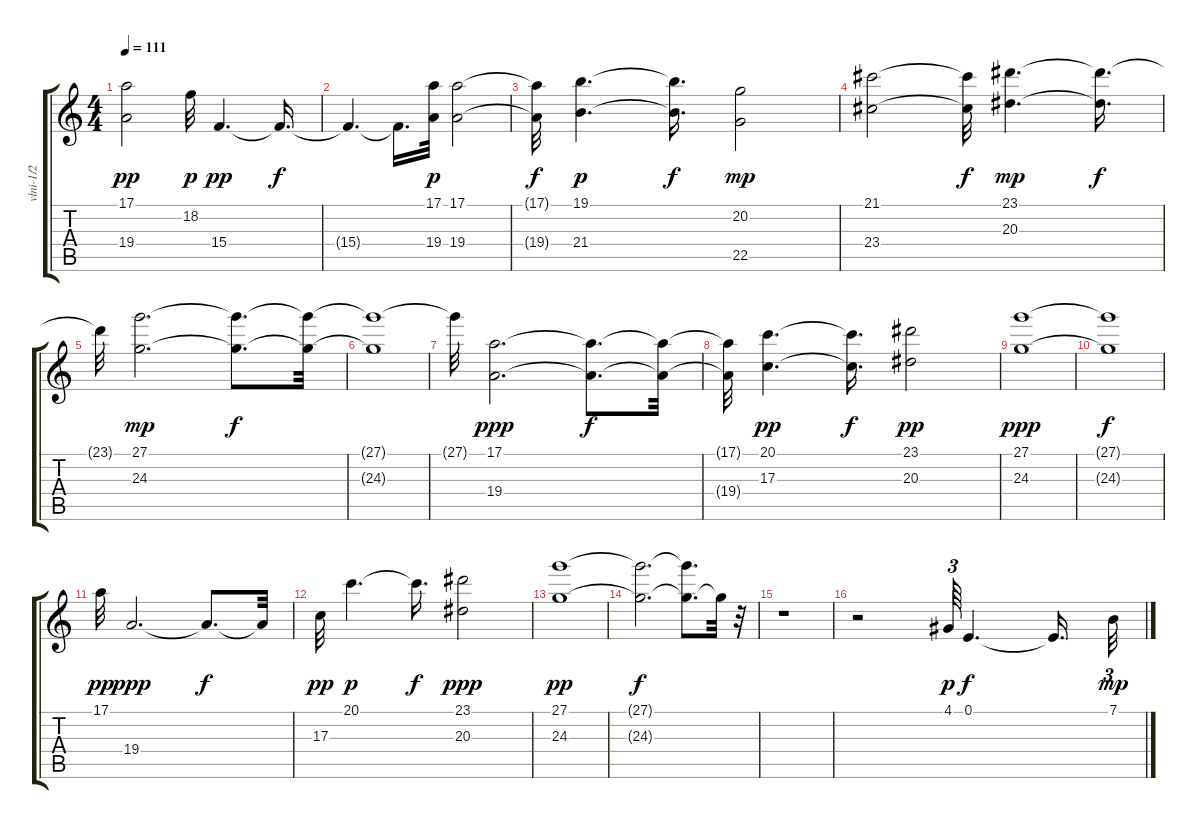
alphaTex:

\track ("vlni-1/2" "vlni-1/2") {instrument stringensemble2}
\staff {score tabs}
\tuning (E4 B3 G3 D3 A2 E2) {hide}
\ts (4 4)
\tempo 111
\clef g2
\ks c
(17.1 19.4).2{dy pp} 18.2.32{dy p} 15.4.4{d dy pp} 15.4{t}.16{d dy f} |
15.4{t}.4{d} 15.4{t}.16{d} (17.1 19.4).32{dy p} (17.1 19.4).2 |
(17.1{t} 19.4{t}).32{dy f} (19.1 21.4).4{d dy p} (19.1{t} 21.4{t}).16{d dy f} (20.2 22.5).2{dy mp} |
(21.1 23.4).2 (21.1{t} 23.4{t}).32{dy f} (23.1 20.3).4{d dy mp} (23.1{t} 20.3{t}).16{d dy f} |
23.1{t}.32 (27.1 24.3).2{d dy mp} (27.1{t} 24.3{t}).8{d dy f} (27.1{t} 24.3{t}).32 |
(27.1{t} 24.3{t}).1 |
27.1{t}.32 (17.1 19.4).2{d dy ppp} (17.1{t} 19.4{t}).8{d dy f} (17.1{t} 19.4{t}).32 |
(17.1{t} 19.4{t}).32 (20.1 17.3).4{d dy pp} (20.1{t} 17.3{t}).16{d dy f} (23.1 20.3).2{dy pp} |
(27.1 24.3).1{dy ppp} |
(27.1{t} 24.3{t}).1{dy f} |
17.1.32{dy pp} 19.4.2{d dy ppp} 19.4{t}.8{d dy f} 19.4{t}.32 |
17.3.32{dy pp} 20.1.4{d dy p} 20.1{t}.16{d dy f} (23.1 20.3).2{dy ppp} |
(27.1 24.3).1{dy pp} |
(27.1{t} 24.3{t}).2{d dy f} (27.1{t} 24.3{t}).8{d} 24.3{t}.32 r.32 |
r.1 |
r.2 4.1.64{tu (3 2) dy p} 0.1.4{d dy f} 0.1{t}.16{d} 7.1.32{tu (3 2) dy mp}
